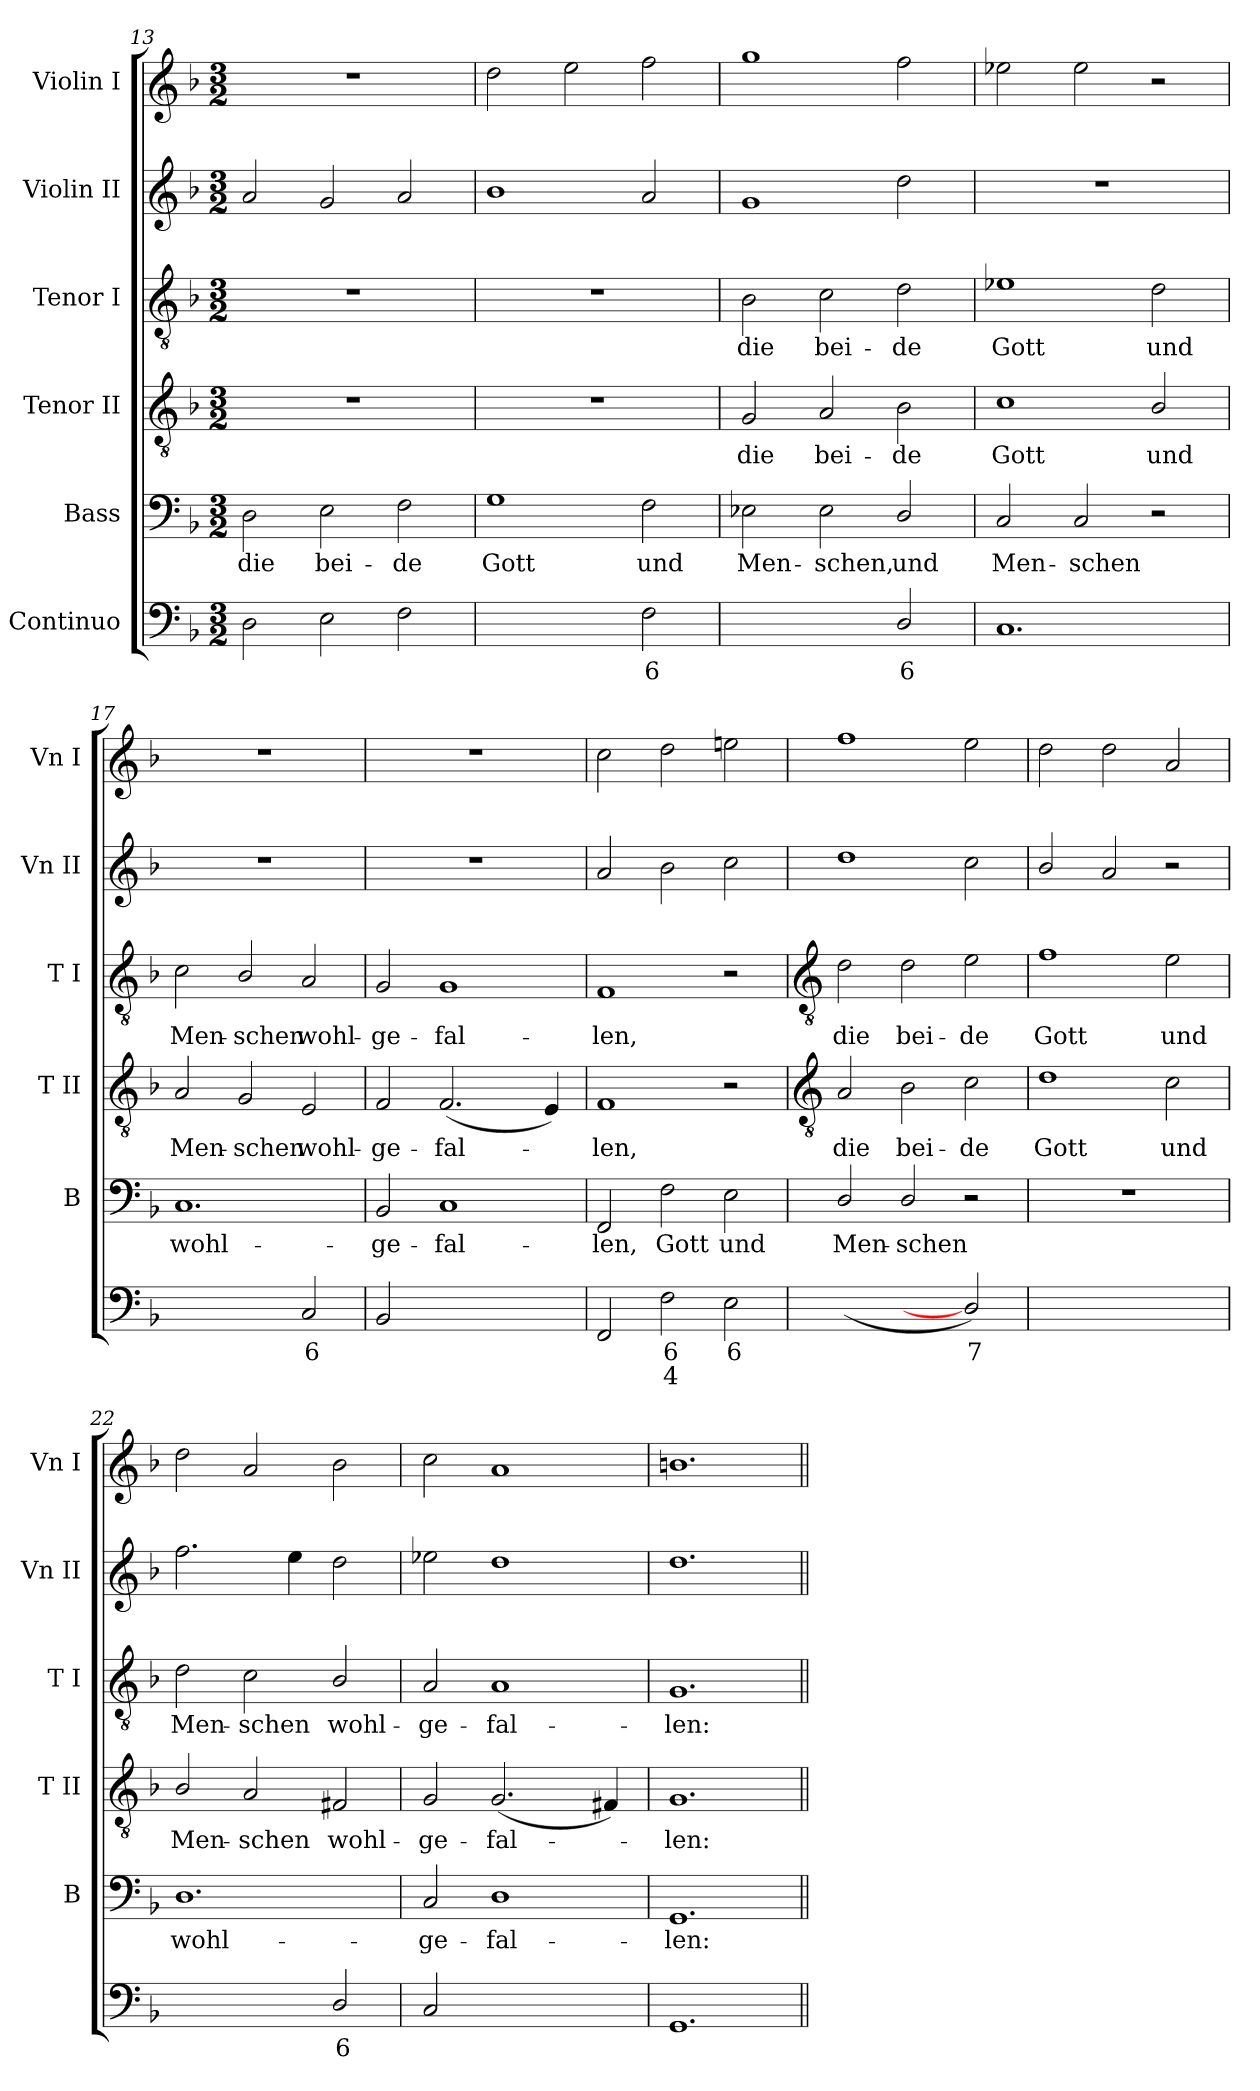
**kern	**text	**text	**kern	**text	**kern	**text	**kern	**text	**kern	**kern
*part6	*part6	*part6	*part5	*part5	*part4	*part4	*part3	*part3	*part2	*part1
*staff6	*staff6	*staff6	*staff5	*staff5	*staff4	*staff4	*staff3	*staff3	*staff2	*staff1
*I"Continuo	*	*	*I"Bass	*	*I"Tenor II	*	*I"Tenor I	*	*I"Violin II	*I"Violin I
*	*	*	*I'B	*	*I'T II	*	*I'T I	*	*I'Vn II	*I'Vn I
!!LO:LB:g=z
*clefF4	*	*	*clefF4	*	*clefGv2	*	*clefGv2	*	*clefG2	*clefG2
*k[b-]	*	*	*k[b-]	*	*k[b-]	*	*k[b-]	*	*k[b-]	*k[b-]
*F:	*	*	*F:	*	*F:	*	*F:	*	*F:	*F:
*M3/2	*	*	*M3/2	*	*M3/2	*	*M3/2	*	*M3/2	*M3/2
=13	=13	=13	=13	=13	=13	=13	=13	=13	=13	=13
!	!	!	!	!LO:LY:b	!LO:N:vis=1	!	!LO:N:vis=1	!	!	!LO:N:vis=1
2D	.	.	2D	die	1.r	.	1.r	.	2a	1.r
!	!	!	!	!LO:LY:b	!	!	!	!	!	!
2E	.	.	2E	bei-	.	.	.	.	2g	.
!	!	!	!	!LO:LY:b	!	!	!	!	!	!
2F	.	.	2F	-de	.	.	.	.	2a	.
=14	=14	=14	=14	=14	=14	=14	=14	=14	=14	=14
!	!LO:LY:b	!LO:LY:b	!	!LO:LY:b	!LO:N:vis=1	!	!LO:N:vis=1	!	!	!
[2Gyy	5	3	1G	Gott	1.r	.	1.r	.	1b-	2dd
!	!LO:LY:b	!LO:LY:b	!	!	!	!	!	!	!	!
2Gyy]	6	4	.	.	.	.	.	.	.	2ee
!	!LO:LY:b	!	!	!LO:LY:b	!	!	!	!	!	!
2F	6	.	2F	und	.	.	.	.	2a	2ff
=15	=15	=15	=15	=15	=15	=15	=15	=15	=15	=15
!	!LO:LY:b	!LO:LY:b	!	!LO:LY:b	!	!LO:LY:b	!	!LO:LY:b	!	!
[2E-Xyy	5	3	2E-X	Men-	2G	die	2B-	die	1g	1gg
!	!LO:LY:b	!LO:LY:b	!	!LO:LY:b	!	!LO:LY:b	!	!LO:LY:b	!	!
2E-yy]	6	4	2E-	-schen,	2A	bei-	2c	bei-	.	.
!	!LO:LY:b	!	!	!LO:LY:b	!	!LO:LY:b	!	!LO:LY:b	!	!
2D/	6	.	2D/	und	2B-	-de	2d	-de	2dd	2ff
=16	=16	=16	=16	=16	=16	=16	=16	=16	=16	=16
!	!	!	!	!LO:LY:b	!	!LO:LY:b	!	!LO:LY:b	!LO:N:vis=1	!
1.C	.	.	2C	Men-	1c	Gott	1e-X	Gott	1.r	2ee-X
!	!	!	!	!LO:LY:b	!	!	!	!	!	!
.	.	.	2C	-schen	.	.	.	.	.	2ee-
!	!	!	!	!	!	!LO:LY:b	!	!LO:LY:b	!	!
.	.	.	2r	.	2B-/	und	2d	und	.	2r
=17	=17	=17	=17	=17	=17	=17	=17	=17	=17	=17
!	!LO:LY:b	!	!	!LO:LY:b	!	!LO:LY:b	!	!LO:LY:b	!LO:N:vis=1	!LO:N:vis=1
[2Cyy	6	.	1.C	wohl-	2A	Men-	2c	Men-	1.r	1.r
!	!LO:LY:b	!	!	!	!	!LO:LY:b	!	!LO:LY:b	!	!
2Cyy]	5	.	.	.	2G	-schen	2B-/	-schen	.	.
!	!LO:LY:b	!	!	!	!	!LO:LY:b	!	!LO:LY:b	!	!
2C	6	.	.	.	2E	wohl-	2A	wohl-	.	.
=18	=18	=18	=18	=18	=18	=18	=18	=18	=18	=18
!	!	!	!	!LO:LY:b	!	!LO:LY:b	!	!LO:LY:b	!LO:N:vis=1	!LO:N:vis=1
2BB-	.	.	2BB-	-ge-	2F	-ge-	2G	-ge-	1.r	1.r
!	!LO:LY:b	!	!	!LO:LY:b	!	!LO:LY:b	!	!LO:LY:b	!	!
[2Cyy	4	.	1C	-fal-	(<2.F	-fal-	1G	-fal-	.	.
!	!LO:LY:b	!	!	!	!	!	!	!	!	!
2Cyy]	3	.	.	.	.	.	.	.	.	.
.	.	.	.	.	4E)	.	.	.	.	.
=19	=19	=19	=19	=19	=19	=19	=19	=19	=19	=19
!	!	!	!	!LO:LY:b	!	!LO:LY:b	!	!LO:LY:b	!	!
2FF	.	.	2FF	-len,	1F	len,	1F	-len,	2a	2cc
!	!LO:LY:b	!LO:LY:b	!	!LO:LY:b	!	!	!	!	!	!
2F	6	4	2F	Gott	.	.	.	.	2b-	2dd
!	!LO:LY:b	!	!	!LO:LY:b	!	!	!	!	!	!
2E	6	.	2E	und	2r	.	2r	.	2cc	2een
!!LO:LB:g=z
=20	=20	=20	=20	=20	=20	=20	=20	=20	=20	=20
*	*	*	*	*	*clefGv2	*	*clefGv2	*	*	*
!	!LO:LY:b	!	!	!LO:LY:b	!	!LO:LY:b	!	!LO:LY:b	!	!
(<[2D/yy	5	.	2D/	Men-	2A	die	2d	die	1dd	1ff
!	!LO:LY:b	!	!	!LO:LY:b	!	!LO:LY:b	!	!LO:LY:b	!	!
2D/yy_	6	.	2D/	-schen	2B-	bei-	2d	bei-	.	.
!	!LO:LY:b	!	!	!	!	!LO:LY:b	!	!LO:LY:b	!	!
2D/])	7	.	2r	.	2c	-de	2e	-de	2cc	2ee
=21	=21	=21	=21	=21	=21	=21	=21	=21	=21	=21
!	!LO:LY:b	!	!LO:N:vis=1	!	!	!LO:LY:b	!	!LO:LY:b	!	!
[1D/yy	8	.	1.r	.	1d	Gott	1f	Gott	2b-/	2dd
.	.	.	.	.	.	.	.	.	2a	2dd
!	!LO:LY:b	!	!	!	!	!LO:LY:b	!	!LO:LY:b	!	!
2D/yy]	7	.	.	.	2c	und	2e	und	2r	2a
=22	=22	=22	=22	=22	=22	=22	=22	=22	=22	=22
!	!LO:LY:b	!	!	!LO:LY:b	!	!LO:LY:b	!	!LO:LY:b	!	!
[2D/yy	6	.	1.D	wohl-	2B-/	Men-	2d	Men-	2.ff	2dd
!	!LO:LY:b	!	!	!	!	!LO:LY:b	!	!LO:LY:b	!	!
2D/yy]	5	.	.	.	2A	-schen	2c	-schen	.	2a
.	.	.	.	.	.	.	.	.	4ee	.
!	!LO:LY:b	!	!	!	!	!LO:LY:b	!	!LO:LY:b	!	!
2D/	6	.	.	.	2F#X	wohl-	2B-/	wohl-	2dd	2b-
=23	=23	=23	=23	=23	=23	=23	=23	=23	=23	=23
!	!	!	!	!LO:LY:b	!	!LO:LY:b	!	!LO:LY:b	!	!
2C	.	.	2C	-ge-	2G	-ge-	2A	-ge-	2ee-X	2cc
!	!LO:LY:b	!	!	!LO:LY:b	!	!LO:LY:b	!	!LO:LY:b	!	!
[2Dyy	4	.	1D	-fal-	(<2.G	-fal-	1A	-fal-	1dd	1a
2Dyy]	.	.	.	.	.	.	.	.	.	.
.	.	.	.	.	4F#X)	.	.	.	.	.
=24	=24	=24	=24	=24	=24	=24	=24	=24	=24	=24
!	!	!	!	!LO:LY:b	!	!LO:LY:b	!	!LO:LY:b	!	!
1.GG	.	.	1.GG	-len:	1.G	len:	1.G	-len:	1.dd	1.bn
=||	=||	=||	=||	=||	=||	=||	=||	=||	=||	=||
*-	*-	*-	*-	*-	*-	*-	*-	*-	*-	*-
